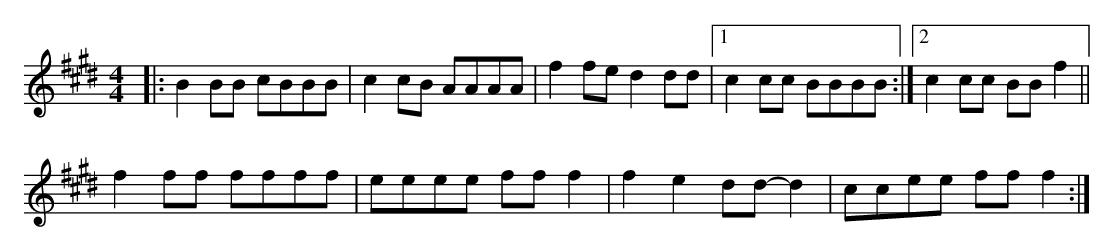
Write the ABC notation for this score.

X:1
M:4/4
K:E
|:B2 BB cBBB|c2 cB AAAA|f2 fe d2 dd|1 c2 cc BBBB:|2 c2 cc BB f2||
f2 ff ffff|eeee ff f2|f2 e2 dd- d2|ccee ff f2:|
